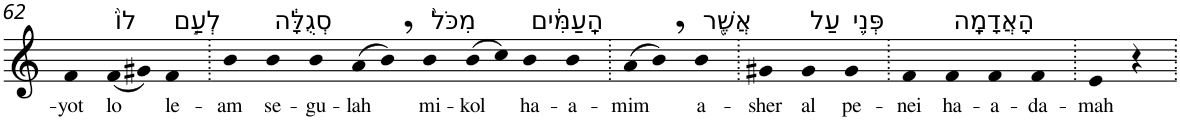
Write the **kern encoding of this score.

**kern	**text
*part1	*part1
*staff1	*staff1
*I"Piano	*
*I'Pno	*
!!LO:PB:g=z
*clefG2	*
*k[]	*
=62	=62
!	!LO:LY:b
4f	-yot
!LO:TX:a:t=לוֹ֙	!
!	!LO:LY:b
(8f	lo
8g#X)	.
!LO:TX:a:t=לְעַ֣ם	!
!	!LO:LY:b
4f	le-
=63.	=63.
!	!LO:LY:b
4b	-am
!LO:TX:a:t=סְגֻלָּ֔ה	!
!	!LO:LY:b
4b	se-
!	!LO:LY:b
4b	-gu-
!	!LO:LY:b
(8a	-lah
8b,)	.
!LO:TX:a:t=מִכֹּל֙	!
!	!LO:LY:b
4b	mi-
!	!LO:LY:b
(8b	-kol
8cc)	.
!LO:TX:a:t=הָֽעַמִּ֔ים	!
!	!LO:LY:b
4b	ha-
!	!LO:LY:b
4b	-a-
=64.	=64.
!	!LO:LY:b
(8a	-mim
8b,)	.
!LO:TX:a:t=אֲשֶׁ֖ר	!
!	!LO:LY:b
4b	a-
=65.	=65.
!	!LO:LY:b
4g#X	-sher
!LO:TX:a:t=עַל	!
!	!LO:LY:b
4g#	al
!LO:TX:a:t=פְּנֵ֥י	!
!	!LO:LY:b
4g#	pe-
=66.	=66.
!	!LO:LY:b
4f	-nei
!LO:TX:a:t=הָאֲדָמָֽה	!
!	!LO:LY:b
4f	ha-
!	!LO:LY:b
4f	-a-
!	!LO:LY:b
4f	-da-
=67.	=67.
!	!LO:LY:b
4e	-mah
4r	.
=.	=.
*-	*-
